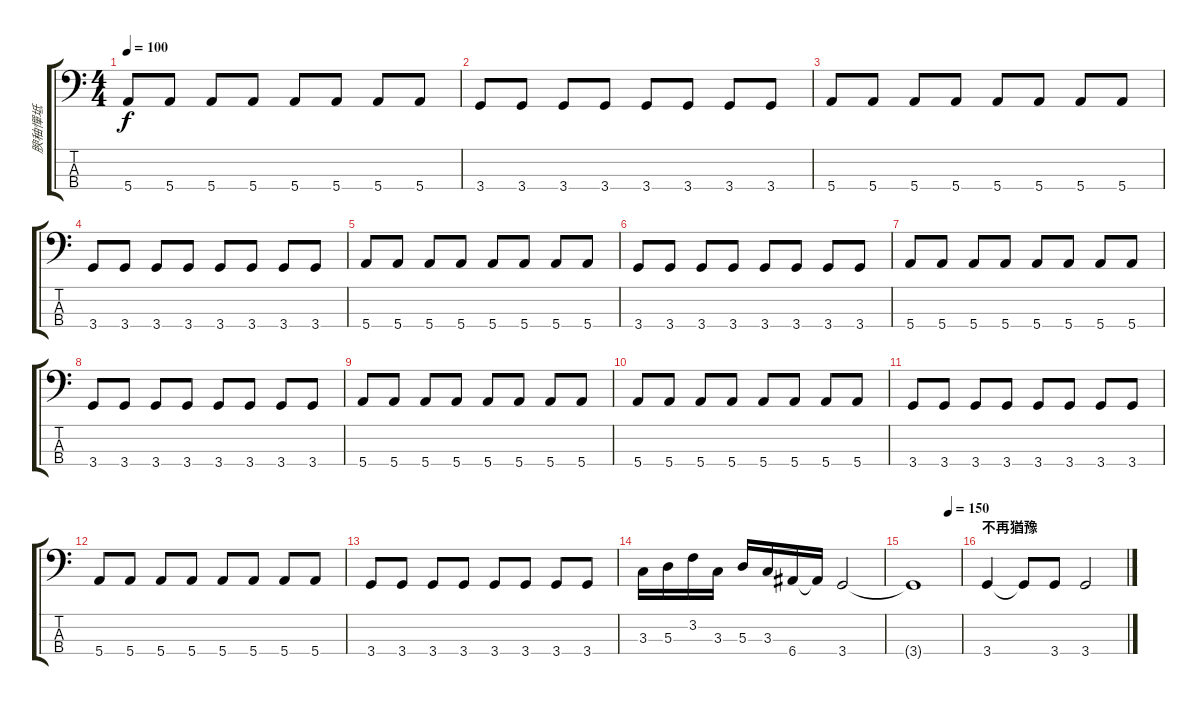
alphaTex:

\track ("腴秞憚坻" "腴秞憚坻") {instrument electricbassfinger}
\staff {score tabs}
\tuning (G2 D2 A1 E1) {hide}
\ts (4 4)
\tempo 100
\clef f4
\ks c
5.4.8{dy f} 5.4.8 5.4.8 5.4.8 5.4.8 5.4.8 5.4.8 5.4.8 |
3.4.8 3.4.8 3.4.8 3.4.8 3.4.8 3.4.8 3.4.8 3.4.8 |
5.4.8 5.4.8 5.4.8 5.4.8 5.4.8 5.4.8 5.4.8 5.4.8 |
3.4.8 3.4.8 3.4.8 3.4.8 3.4.8 3.4.8 3.4.8 3.4.8 |
5.4.8 5.4.8 5.4.8 5.4.8 5.4.8 5.4.8 5.4.8 5.4.8 |
3.4.8 3.4.8 3.4.8 3.4.8 3.4.8 3.4.8 3.4.8 3.4.8 |
5.4.8 5.4.8 5.4.8 5.4.8 5.4.8 5.4.8 5.4.8 5.4.8 |
3.4.8 3.4.8 3.4.8 3.4.8 3.4.8 3.4.8 3.4.8 3.4.8 |
5.4.8 5.4.8 5.4.8 5.4.8 5.4.8 5.4.8 5.4.8 5.4.8 |
5.4.8 5.4.8 5.4.8 5.4.8 5.4.8 5.4.8 5.4.8 5.4.8 |
3.4.8 3.4.8 3.4.8 3.4.8 3.4.8 3.4.8 3.4.8 3.4.8 |
5.4.8 5.4.8 5.4.8 5.4.8 5.4.8 5.4.8 5.4.8 5.4.8 |
3.4.8 3.4.8 3.4.8 3.4.8 3.4.8 3.4.8 3.4.8 3.4.8 |
3.3.16 5.3.16 3.2.16 3.3.16 5.3.16 3.3.16 6.4.16 6.4{t}.16 3.4.2 |
\tempo (150 0.75)
3.4{t}.1 |
\section ("" "不再猶豫")
3.4.4 3.4{t}.8 3.4.8 3.4.2
